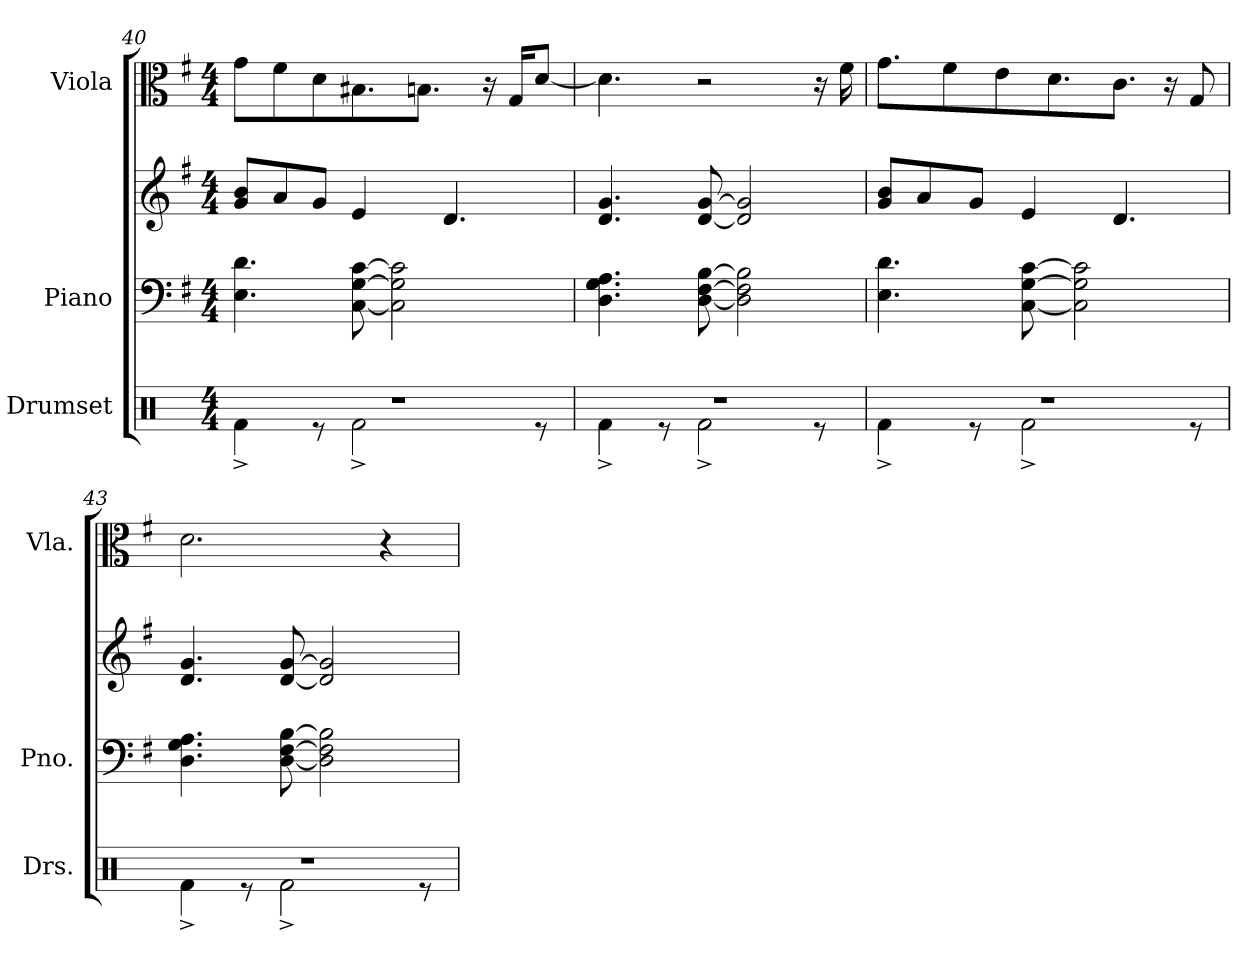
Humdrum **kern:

**kern	**kern	**kern	**kern
*part3	*part2	*part2	*part1
*staff4	*staff3	*staff2	*staff1
*I"Drumset	*I"Piano	*	*I"Viola
*I'Drs.	*I'Pno.	*	*I'Vla.
*clefX	*clefF4	*clefG2	*clefC3
*k[]	*k[f#]	*k[f#]	*k[f#]
*M4/4	*M4/4	*M4/4	*M4/4
=40	=40	=40	=40
*^	*	*	*
1r	4Rf^\	4.E\ 4.d\	8g/ 8b/L	8g\L
.	.	.	8a/	8f#\
.	8r	.	8g/J	8d\
.	2Rf^\	[8C\ [8G\ [8c\	4e/	8.B#X\
.	.	2C\] 2G\] 2c\]	.	.
.	.	.	.	8.Bn\J
.	.	.	4.d/	.
.	.	.	.	16r
.	.	.	.	16G/KL
.	8r	.	.	[8d/J
=41	=41	=41	=41	=41
1r	4Rf^\	4.D\ 4.G\ 4.A\	4.d/ 4.g/	4.d\]
.	8r	.	.	.
.	2Rf^\	[8D\ [8F#\ [8B\	[8d/ [8g/	2r
.	.	2D\] 2F#\] 2B\]	2d/] 2g/]	.
.	8r	.	.	16r
.	.	.	.	16f#\
!!LO:LB:g=z
=42	=42	=42	=42	=42
1r	4Rf^\	4.E\ 4.d\	8g/ 8b/L	8.g\L
.	.	.	8a/	.
.	.	.	.	8f#\
.	8r	.	8g/J	.
.	.	.	.	8e\
.	2Rf^\	[8C\ [8G\ [8c\	4e/	.
.	.	.	.	8.d\
.	.	2C\] 2G\] 2c\]	.	.
.	.	.	4.d/	8.c\J
.	.	.	.	16r
.	8r	.	.	8G/
=43	=43	=43	=43	=43
1r	4Rf^\	4.D\ 4.G\ 4.A\	4.d/ 4.g/	2.d\
.	8r	.	.	.
.	2Rf^\	[8D\ [8F#\ [8B\	[8d/ [8g/	.
.	.	2D\] 2F#\] 2B\]	2d/] 2g/]	.
.	.	.	.	4r
.	8r	.	.	.
*v	*v	*	*	*
=	=	=	=
*-	*-	*-	*-
